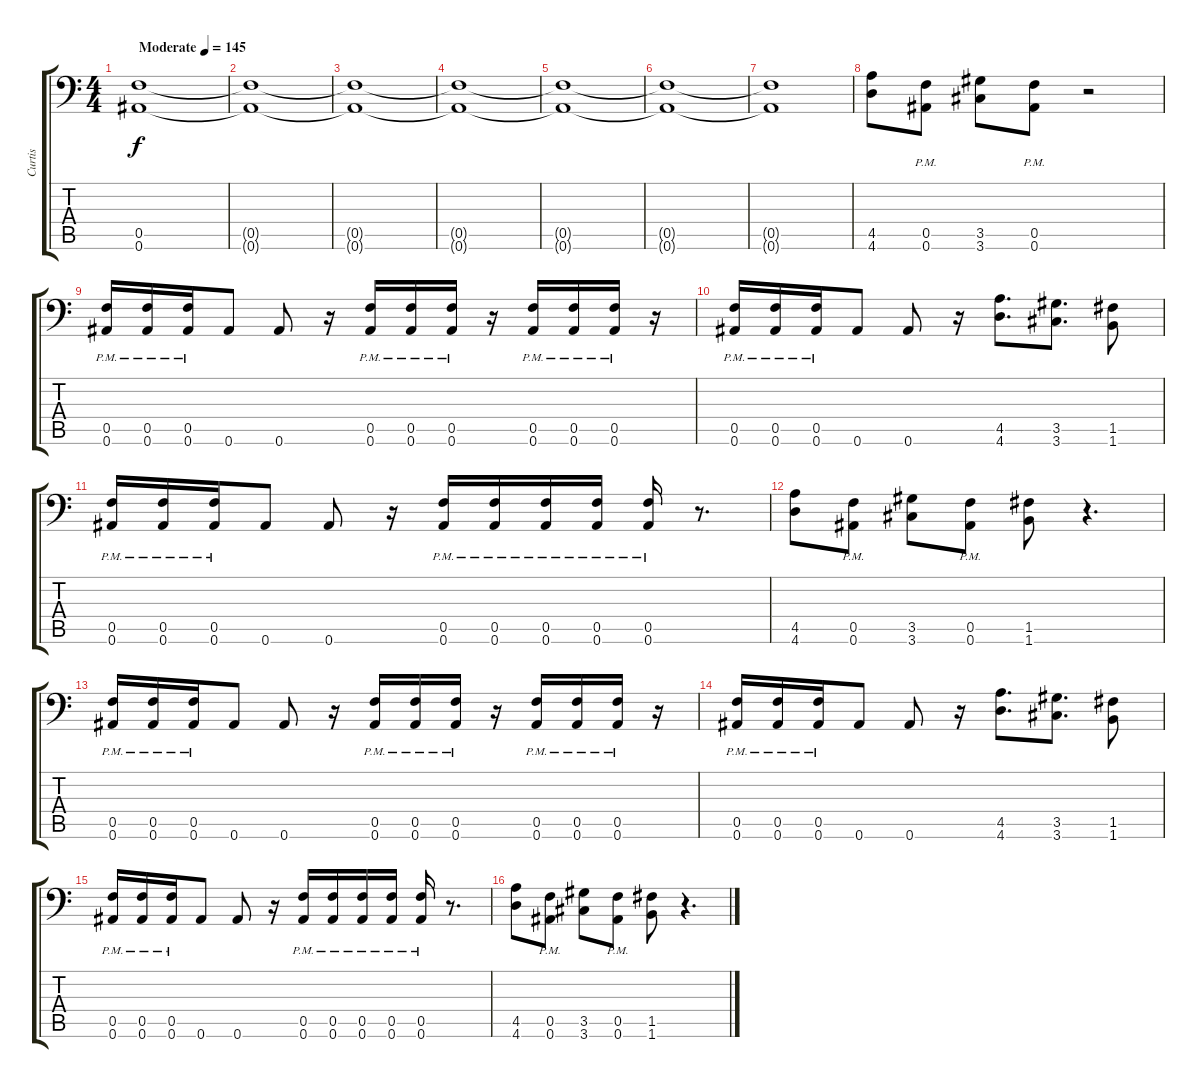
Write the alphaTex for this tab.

\track ("Curtis" "Curtis") {instrument distortionguitar}
\staff {score tabs}
\tuning (C4 G3 Ab3 Bb2 F2 Bb1) {hide}
\ts (4 4)
\tempo (145 "Moderate")
\clef f4
\ks c
(0.5 0.6).1{dy f instrument distortionguitar} |
(0.5{t} 0.6{t}).1 |
(0.5{t} 0.6{t}).1 |
(0.5{t} 0.6{t}).1 |
(0.5{t} 0.6{t}).1 |
(0.5{t} 0.6{t}).1 |
(0.5{t} 0.6{t}).1 |
(4.5 4.6).8 (0.5{pm} 0.6{pm}).8 (3.5 3.6).8 (0.5{pm} 0.6{pm}).8 r.2 |
(0.5{pm} 0.6{pm}).16 (0.5{pm} 0.6{pm}).16 (0.5{pm} 0.6{pm}).16 0.6.8 0.6.8 r.16 (0.5{pm} 0.6{pm}).16 (0.5{pm} 0.6{pm}).16 (0.5{pm} 0.6{pm}).16 r.16 (0.5{pm} 0.6{pm}).16 (0.5{pm} 0.6{pm}).16 (0.5{pm} 0.6{pm}).16 r.16 |
(0.5{pm} 0.6{pm}).16 (0.5{pm} 0.6{pm}).16 (0.5{pm} 0.6{pm}).16 0.6.8 0.6.8 r.16 (4.5 4.6).8{d} (3.5 3.6).8{d} (1.5 1.6).8 |
(0.5{pm} 0.6{pm}).16 (0.5{pm} 0.6{pm}).16 (0.5{pm} 0.6{pm}).16 0.6.8 0.6.8 r.16 (0.5{pm} 0.6{pm}).16 (0.5{pm} 0.6{pm}).16 (0.5{pm} 0.6{pm}).16 (0.5{pm} 0.6{pm}).16 (0.5{pm} 0.6{pm}).16 r.8{d} |
(4.5 4.6).8 (0.5{pm} 0.6{pm}).8 (3.5 3.6).8 (0.5{pm} 0.6{pm}).8 (1.5 1.6).8 r.4{d} |
(0.5{pm} 0.6{pm}).16 (0.5{pm} 0.6{pm}).16 (0.5{pm} 0.6{pm}).16 0.6.8 0.6.8 r.16 (0.5{pm} 0.6{pm}).16 (0.5{pm} 0.6{pm}).16 (0.5{pm} 0.6{pm}).16 r.16 (0.5{pm} 0.6{pm}).16 (0.5{pm} 0.6{pm}).16 (0.5{pm} 0.6{pm}).16 r.16 |
(0.5{pm} 0.6{pm}).16 (0.5{pm} 0.6{pm}).16 (0.5{pm} 0.6{pm}).16 0.6.8 0.6.8 r.16 (4.5 4.6).8{d} (3.5 3.6).8{d} (1.5 1.6).8 |
(0.5{pm} 0.6{pm}).16 (0.5{pm} 0.6{pm}).16 (0.5{pm} 0.6{pm}).16 0.6.8 0.6.8 r.16 (0.5{pm} 0.6{pm}).16 (0.5{pm} 0.6{pm}).16 (0.5{pm} 0.6{pm}).16 (0.5{pm} 0.6{pm}).16 (0.5{pm} 0.6{pm}).16 r.8{d} |
(4.5 4.6).8 (0.5{pm} 0.6{pm}).8 (3.5 3.6).8 (0.5{pm} 0.6{pm}).8 (1.5 1.6).8 r.4{d}
